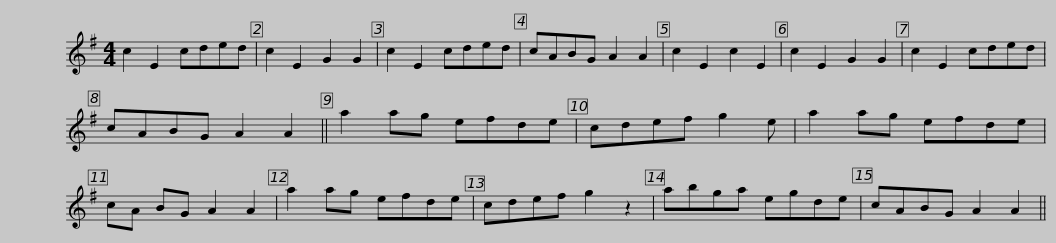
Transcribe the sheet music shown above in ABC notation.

X:1
L:1/8
M:4/4
I:linebreak $
K:G
V:1 treble
V:1
 c2 E2 cded | c2 E2 G2 G2 | c2 E2 cded | cABG A2 A2 | c2 E2 c2 E2 | %5
 c2 E2 G2 G2 | c2 E2 cded | cABG A2 A2 ||$ a2 ag efde | cdef g2 e | %10
 a2 ag efde | cA BG A2 A2 | a2 ag efde | cdef g2 z2 |$ abga egde | %15
 cABG A2 A2 || %16
